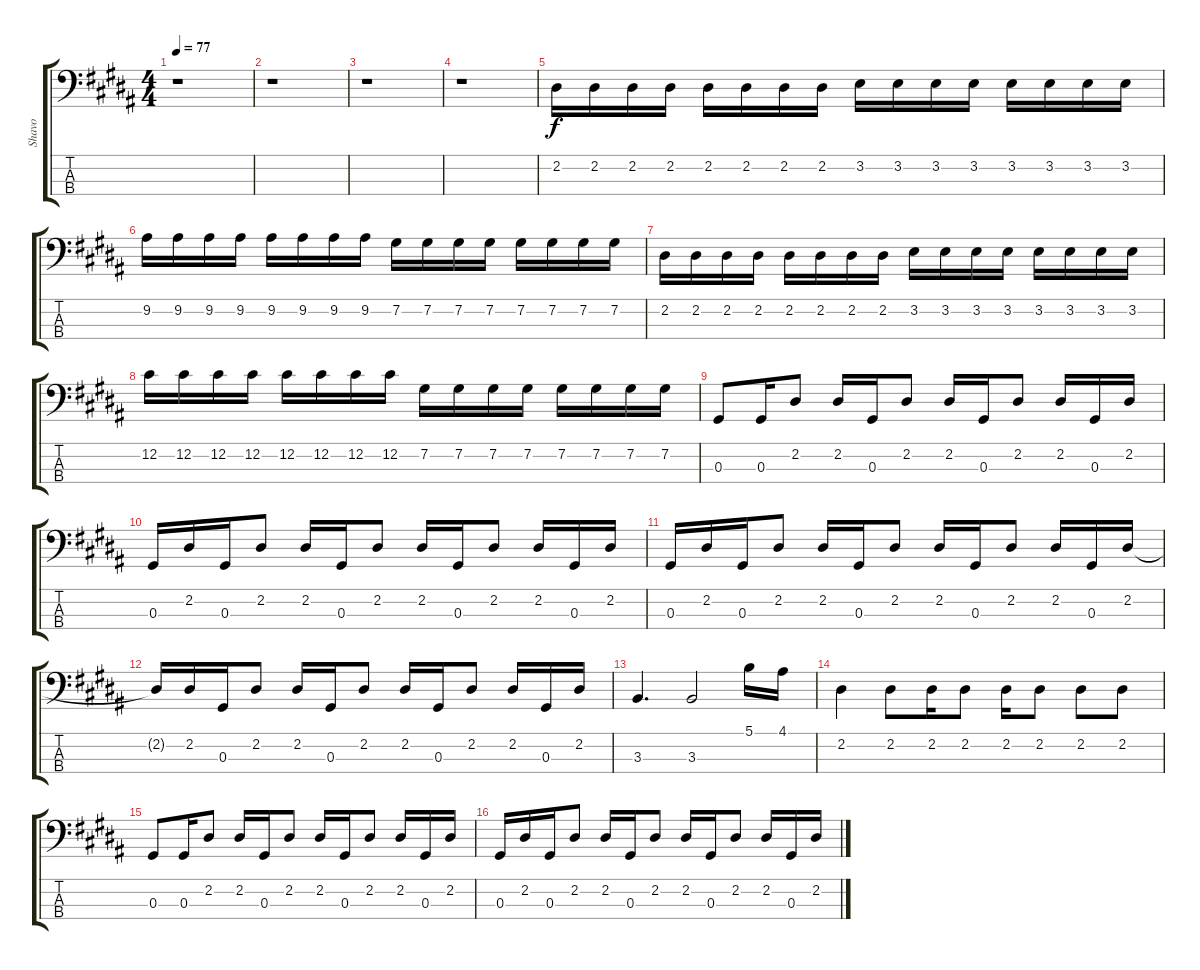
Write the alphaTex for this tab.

\track ("Shavo" "Shavo") {instrument electricbassfinger}
\staff {score tabs}
\tuning (Gb2 Db2 Ab1 Db1) {hide}
\ts (4 4)
\tempo 77
\clef f4
\ks b
r.1{dy f} |
r.1 |
r.1 |
r.1 |
2.2.16 2.2.16 2.2.16 2.2.16 2.2.16 2.2.16 2.2.16 2.2.16 3.2.16 3.2.16 3.2.16 3.2.16 3.2.16 3.2.16 3.2.16 3.2.16 |
9.2.16 9.2.16 9.2.16 9.2.16 9.2.16 9.2.16 9.2.16 9.2.16 7.2.16 7.2.16 7.2.16 7.2.16 7.2.16 7.2.16 7.2.16 7.2.16 |
2.2.16 2.2.16 2.2.16 2.2.16 2.2.16 2.2.16 2.2.16 2.2.16 3.2.16 3.2.16 3.2.16 3.2.16 3.2.16 3.2.16 3.2.16 3.2.16 |
12.2.16 12.2.16 12.2.16 12.2.16 12.2.16 12.2.16 12.2.16 12.2.16 7.2.16 7.2.16 7.2.16 7.2.16 7.2.16 7.2.16 7.2.16 7.2.16 |
0.3.8 0.3.16 2.2.8 2.2.16 0.3.16 2.2.8 2.2.16 0.3.16 2.2.8 2.2.16 0.3.16 2.2.16 |
0.3.16 2.2.16 0.3.16 2.2.8 2.2.16 0.3.16 2.2.8 2.2.16 0.3.16 2.2.8 2.2.16 0.3.16 2.2.16 |
0.3.16 2.2.16 0.3.16 2.2.8 2.2.16 0.3.16 2.2.8 2.2.16 0.3.16 2.2.8 2.2.16 0.3.16 2.2.16 |
2.2{t}.16 2.2.16 0.3.16 2.2.8 2.2.16 0.3.16 2.2.8 2.2.16 0.3.16 2.2.8 2.2.16 0.3.16 2.2.16 |
3.3.4{d} 3.3.2 5.1.16 4.1.16 |
2.2.4 2.2.8 2.2.16 2.2.8 2.2.16 2.2.8 2.2.8 2.2.8 |
0.3.8 0.3.16 2.2.8 2.2.16 0.3.16 2.2.8 2.2.16 0.3.16 2.2.8 2.2.16 0.3.16 2.2.16 |
0.3.16 2.2.16 0.3.16 2.2.8 2.2.16 0.3.16 2.2.8 2.2.16 0.3.16 2.2.8 2.2.16 0.3.16 2.2.16
